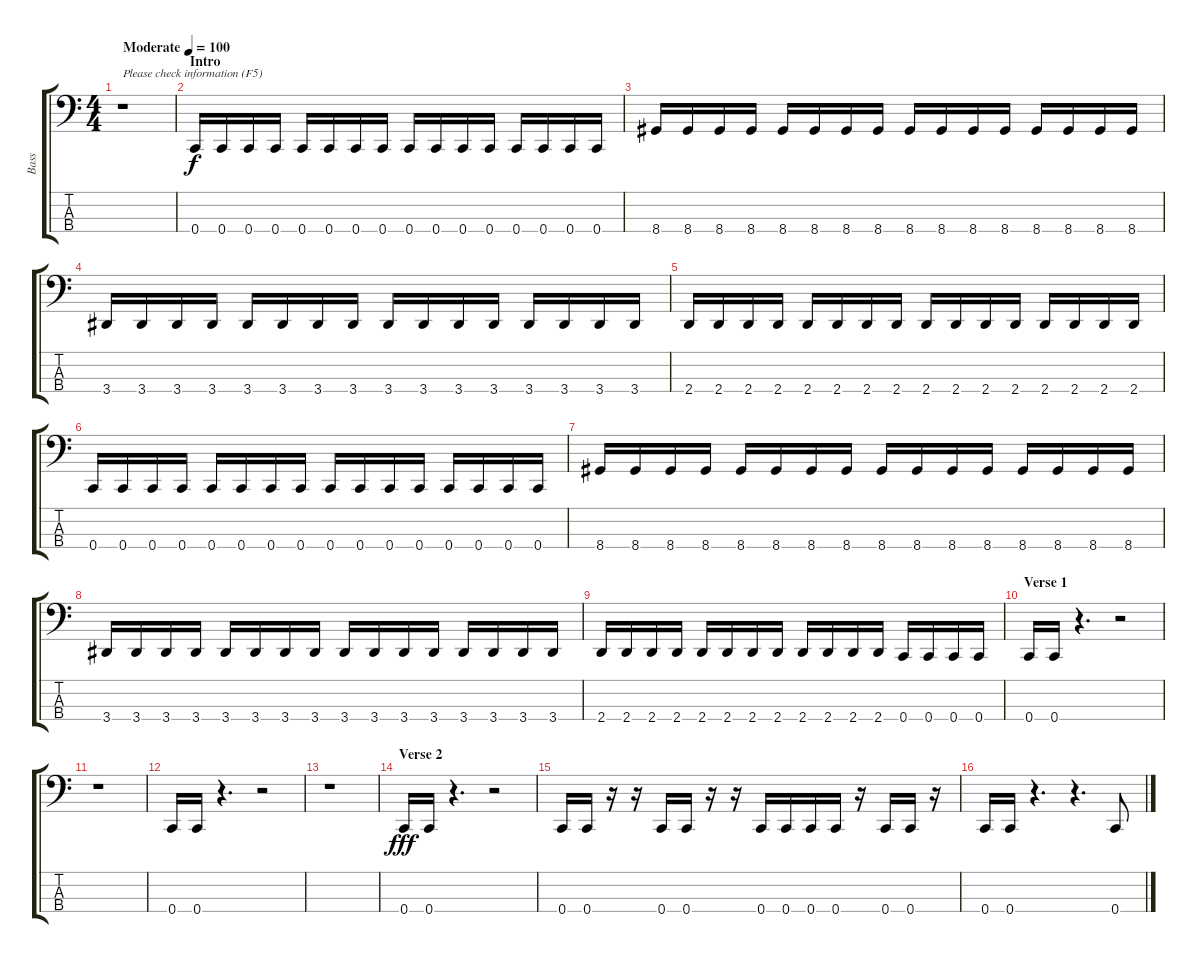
\track ("Bass" "Bass") {instrument electricbasspick}
\staff {score tabs}
\tuning (F2 C2 G1 C1) {hide}
\ts (4 4)
\tempo (100 "Moderate")
\clef f4
\ks c
r.1{txt "Please check information (F5)" dy f instrument electricbasspick} |
\section ("" "Intro")
0.4.16 0.4.16 0.4.16 0.4.16 0.4.16 0.4.16 0.4.16 0.4.16 0.4.16 0.4.16 0.4.16 0.4.16 0.4.16 0.4.16 0.4.16 0.4.16 |
8.4.16 8.4.16 8.4.16 8.4.16 8.4.16 8.4.16 8.4.16 8.4.16 8.4.16 8.4.16 8.4.16 8.4.16 8.4.16 8.4.16 8.4.16 8.4.16 |
3.4.16 3.4.16 3.4.16 3.4.16 3.4.16 3.4.16 3.4.16 3.4.16 3.4.16 3.4.16 3.4.16 3.4.16 3.4.16 3.4.16 3.4.16 3.4.16 |
2.4.16 2.4.16 2.4.16 2.4.16 2.4.16 2.4.16 2.4.16 2.4.16 2.4.16 2.4.16 2.4.16 2.4.16 2.4.16 2.4.16 2.4.16 2.4.16 |
0.4.16 0.4.16 0.4.16 0.4.16 0.4.16 0.4.16 0.4.16 0.4.16 0.4.16 0.4.16 0.4.16 0.4.16 0.4.16 0.4.16 0.4.16 0.4.16 |
8.4.16 8.4.16 8.4.16 8.4.16 8.4.16 8.4.16 8.4.16 8.4.16 8.4.16 8.4.16 8.4.16 8.4.16 8.4.16 8.4.16 8.4.16 8.4.16 |
3.4.16 3.4.16 3.4.16 3.4.16 3.4.16 3.4.16 3.4.16 3.4.16 3.4.16 3.4.16 3.4.16 3.4.16 3.4.16 3.4.16 3.4.16 3.4.16 |
2.4.16 2.4.16 2.4.16 2.4.16 2.4.16 2.4.16 2.4.16 2.4.16 2.4.16 2.4.16 2.4.16 2.4.16 0.4.16 0.4.16 0.4.16 0.4.16 |
\section ("" "Verse 1")
0.4.16 0.4.16 r.4{d} r.2 |
r.1 |
0.4.16 0.4.16 r.4{d} r.2 |
r.1 |
\section ("" "Verse 2")
0.4.16{dy fff} 0.4.16 r.4{d} r.2 |
0.4.16 0.4.16 r.16 r.16 0.4.16 0.4.16 r.16 r.16 0.4.16 0.4.16 0.4.16 0.4.16 r.16 0.4.16 0.4.16 r.16 |
0.4.16 0.4.16 r.4{d} r.4{d} 0.4.8
